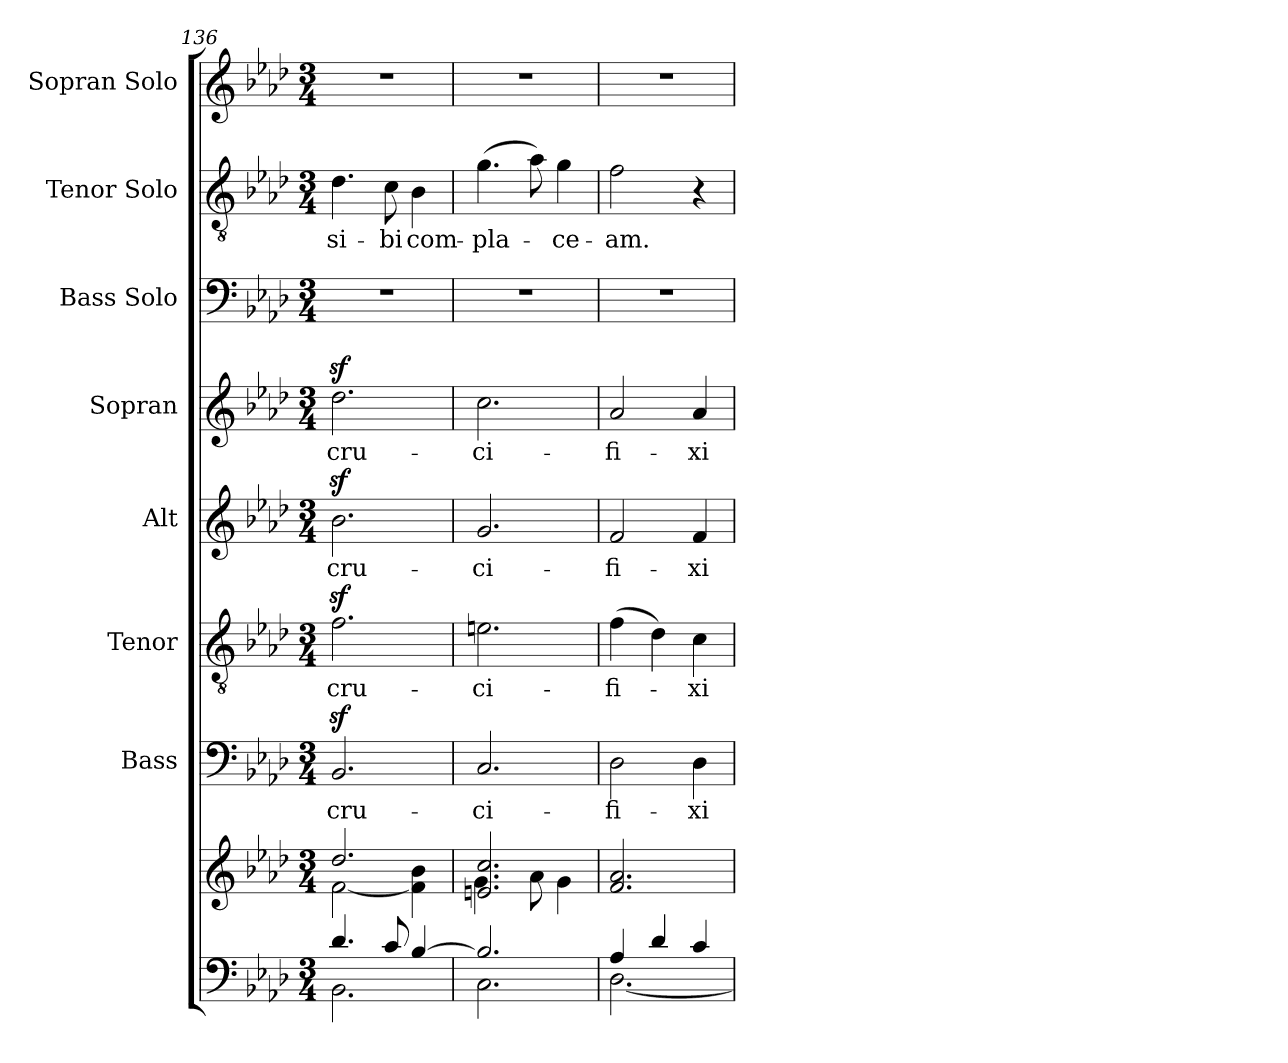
**kern	**kern	**kern	**text	**kern	**text	**kern	**text	**kern	**text	**kern	**kern	**text	**kern
*part8	*part8	*part7	*part7	*part6	*part6	*part5	*part5	*part4	*part4	*part3	*part2	*part2	*part1
*staff9	*staff8	*staff7	*staff7	*staff6	*staff6	*staff5	*staff5	*staff4	*staff4	*staff3	*staff2	*staff2	*staff1
*	*	*I"Bass	*	*I"Tenor	*	*I"Alt	*	*I"Sopran	*	*I"Bass Solo	*I"Tenor Solo	*	*I"Sopran Solo
*	*	*I'B.	*	*I'T.	*	*I'A.	*	*I'S.	*	*I'B. Solo	*I'T. Solo	*	*I'S. Solo
*clefF4	*clefG2	*clefF4	*	*clefGv2	*	*clefG2	*	*clefG2	*	*clefF4	*clefGv2	*	*clefG2
*k[b-e-a-d-]	*k[b-e-a-d-]	*k[b-e-a-d-]	*	*k[b-e-a-d-]	*	*k[b-e-a-d-]	*	*k[b-e-a-d-]	*	*k[b-e-a-d-]	*k[b-e-a-d-]	*	*k[b-e-a-d-]
*A-:	*A-:	*A-:	*	*A-:	*	*A-:	*	*A-:	*	*A-:	*A-:	*	*A-:
*M3/4	*M3/4	*M3/4	*	*M3/4	*	*M3/4	*	*M3/4	*	*M3/4	*M3/4	*	*M3/4
=136	=136	=136	=136	=136	=136	=136	=136	=136	=136	=136	=136	=136	=136
*^	*^	*	*	*	*	*	*	*	*	*	*	*	*
!	!	!	!	!	!LO:LY:b	!	!LO:LY:b	!	!LO:LY:b	!	!LO:LY:b	!	!	!LO:LY:b	!
4.d-/	2.BB-\	2.dd-/	[<2f\	2.BB-z>/	cru-	2.fz>\	cru-	2.b-z>\	cru-	2.dd-z>\	cru-	2.r	4.d-\	si-	2.r
!	!	!	!	!	!	!	!	!	!	!	!	!	!	!LO:LY:b	!
8c/	.	.	.	.	.	.	.	.	.	.	.	.	8c\	-bi	.
!	!	!	!	!	!	!	!	!	!	!	!	!	!	!LO:LY:b	!
[>4B-/	.	.	4f\] 4b-\	.	.	.	.	.	.	.	.	.	4B-\	com-	.
!!LO:PB:g=z
=137	=137	=137	=137	=137	=137	=137	=137	=137	=137	=137	=137	=137	=137	=137	=137
!	!	!	!	!	!LO:LY:b	!	!LO:LY:b	!	!LO:LY:b	!	!LO:LY:b	!	!	!LO:LY:b	!
2.B-/]	2.C\	2.en/ 2.cc/	4.g\	2.C/	-ci-	2.en\	-ci-	2.g/	-ci-	2.cc\	-ci-	2.r	(>4.g\	-pla-	2.r
.	.	.	8a-\	.	.	.	.	.	.	.	.	.	8a-\)	.	.
!	!	!	!	!	!	!	!	!	!	!	!	!	!	!LO:LY:b	!
.	.	.	4g\	.	.	.	.	.	.	.	.	.	4g\	-ce-	.
=138	=138	=138	=138	=138	=138	=138	=138	=138	=138	=138	=138	=138	=138	=138	=138
!	!	!	!	!	!LO:LY:b	!	!LO:LY:b	!	!LO:LY:b	!	!LO:LY:b	!	!	!LO:LY:b	!
*	*	*v	*v	*	*	*	*	*	*	*	*	*	*	*	*
4A-/	[<2.D-\	2.f/ 2.a-/	2D-\	-fi-	(>4f\	-fi-	2f/	-fi-	2a-/	-fi-	2.r	2f\	-am.	2.r
4d-/	.	.	.	.	4d-\)	.	.	.	.	.	.	.	.	.
!	!	!	!	!LO:LY:b	!	!LO:LY:b	!	!LO:LY:b	!	!LO:LY:b	!	!	!	!
4c/	.	.	4D-\	-xi	4c\	-xi	4f/	-xi	4a-/	-xi	.	4r	.	.
*v	*v	*	*	*	*	*	*	*	*	*	*	*	*	*
=	=	=	=	=	=	=	=	=	=	=	=	=	=
*-	*-	*-	*-	*-	*-	*-	*-	*-	*-	*-	*-	*-	*-
